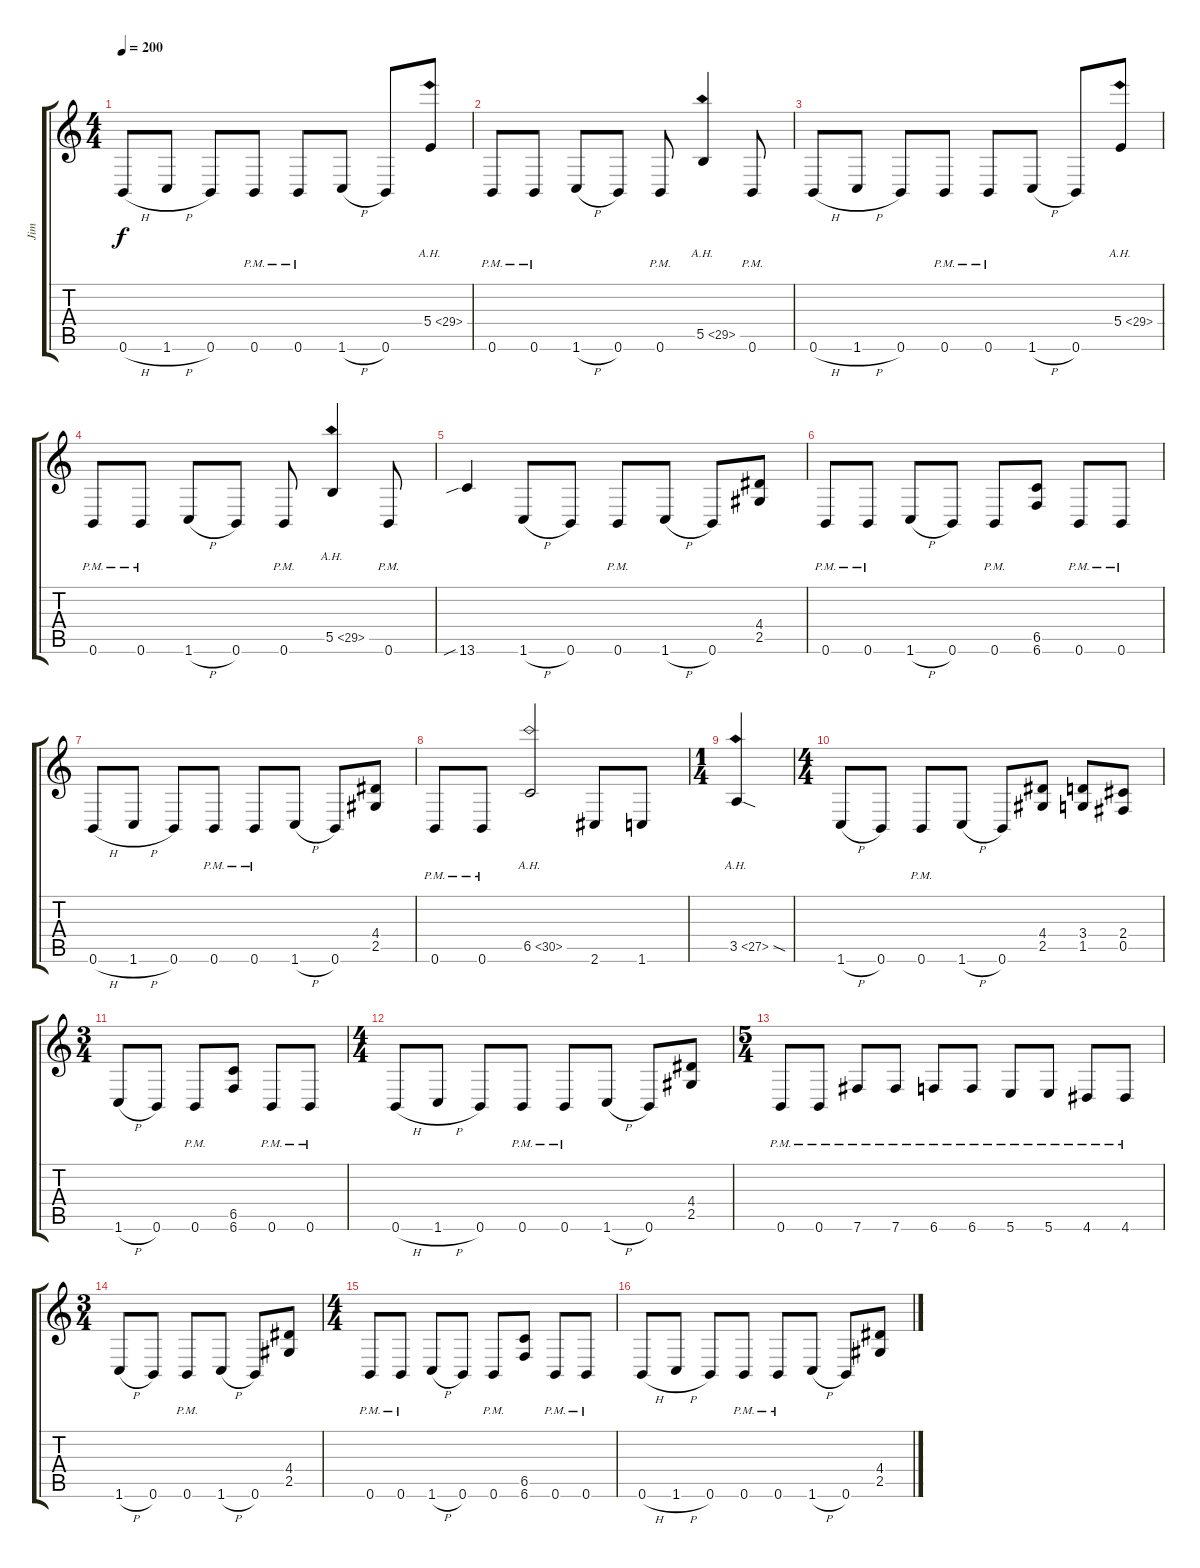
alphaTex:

\track ("Jim" "Jim") {instrument distortionguitar}
\staff {score tabs}
\tuning (Db4 Ab3 E3 B2 Gb2 B1) {hide}
\ts (4 4)
\tempo 200
\clef g2
\ks c
0.6{h}.8{dy f} 1.6{h}.8 0.6.8 0.6{pm}.8 0.6{pm}.8 1.6{h}.8 0.6.8 5.4{ah 24}.8 |
0.6{pm}.8 0.6{pm}.8 1.6{h}.8 0.6.8 0.6{pm}.8 5.5{ah 24}.4 0.6{pm}.8 |
0.6{h}.8 1.6{h}.8 0.6.8 0.6{pm}.8 0.6{pm}.8 1.6{h}.8 0.6.8 5.4{ah 24}.8 |
0.6{pm}.8 0.6{pm}.8 1.6{h}.8 0.6.8 0.6{pm}.8 5.5{ah 24}.4 0.6{pm}.8 |
13.6{sib}.4 1.6{h}.8 0.6.8 0.6{pm}.8 1.6{h}.8 0.6.8 (4.4 2.5).8 |
0.6{pm}.8 0.6{pm}.8 1.6{h}.8 0.6.8 0.6{pm}.8 (6.5 6.6).8 0.6{pm}.8 0.6{pm}.8 |
0.6{h}.8 1.6{h}.8 0.6.8 0.6{pm}.8 0.6{pm}.8 1.6{h}.8 0.6.8 (4.4 2.5).8 |
0.6{pm}.8 0.6{pm}.8 6.5{ah 24}.2 2.6.8 1.6.8 |
\ts (1 4)
3.5{ah 24 sod}.4 |
\ts (4 4)
1.6{h}.8 0.6.8 0.6{pm}.8 1.6{h}.8 0.6.8 (4.4 2.5).8 (3.4 1.5).8 (2.4 0.5).8 |
\ts (3 4)
1.6{h}.8 0.6.8 0.6{pm}.8 (6.5 6.6).8 0.6{pm}.8 0.6{pm}.8 |
\ts (4 4)
0.6{h}.8 1.6{h}.8 0.6.8 0.6{pm}.8 0.6{pm}.8 1.6{h}.8 0.6.8 (4.4 2.5).8 |
\ts (5 4)
0.6{pm}.8 0.6{pm}.8 7.6{pm}.8 7.6{pm}.8 6.6{pm}.8 6.6{pm}.8 5.6{pm}.8 5.6{pm}.8 4.6{pm}.8 4.6{pm}.8 |
\ts (3 4)
1.6{h}.8 0.6.8 0.6{pm}.8 1.6{h}.8 0.6.8 (4.4 2.5).8 |
\ts (4 4)
0.6{pm}.8 0.6{pm}.8 1.6{h}.8 0.6.8 0.6{pm}.8 (6.5 6.6).8 0.6{pm}.8 0.6{pm}.8 |
0.6{h}.8 1.6{h}.8 0.6.8 0.6{pm}.8 0.6{pm}.8 1.6{h}.8 0.6.8 (4.4 2.5).8
